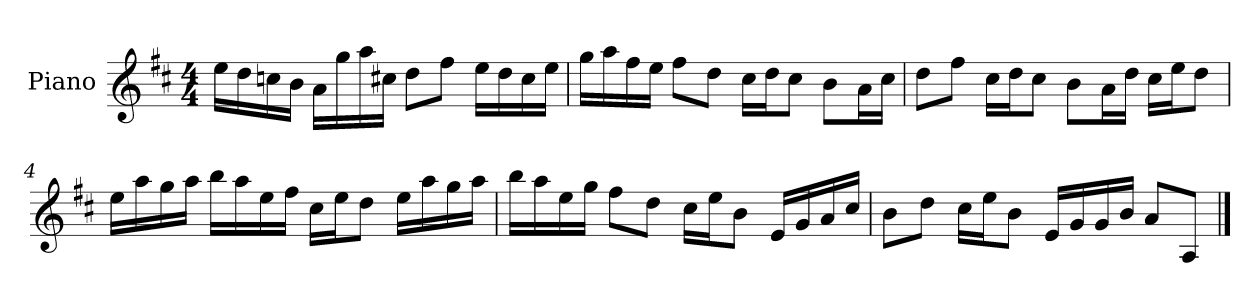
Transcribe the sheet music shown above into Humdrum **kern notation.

**kern
*part1
*staff1
*I"Piano
*I'P-no
*clefG2
*k[f#c#]
*M4/4
*MM90
=1
16ee\LL
16dd\
16ccn\
16b\JJ
16a\LL
16gg\
16aa\
16cc#X\JJ
8dd\L
8ff#\J
16ee\LL
16dd\
16cc#\
16ee\JJ
=2
16gg\LL
16aa\
16ff#\
16ee\JJ
8ff#\L
8dd\J
16cc#\LL
16dd\J
8cc#\J
8b\L
16a\L
16cc#\JJ
=3
8dd\L
8ff#\J
16cc#\LL
16dd\J
8cc#\J
8b\L
16a\L
16dd\JJ
16cc#\LL
16ee\J
8dd\J
!!LO:LB:g=z
=4
16ee\LL
16aa\
16gg\
16aa\JJ
16bb\LL
16aa\
16ee\
16ff#\JJ
16cc#\LL
16ee\J
8dd\J
16ee\LL
16aa\
16gg\
16aa\JJ
=5
16bb\LL
16aa\
16ee\
16gg\JJ
8ff#\L
8dd\J
16cc#\LL
16ee\J
8b\J
16e/LL
16g/
16a/
16cc#/JJ
=6
8b\L
8dd\J
16cc#\LL
16ee\J
8b\J
16e/LL
16g/
16g/
16b/JJ
8a/L
8A/J
==
*-
